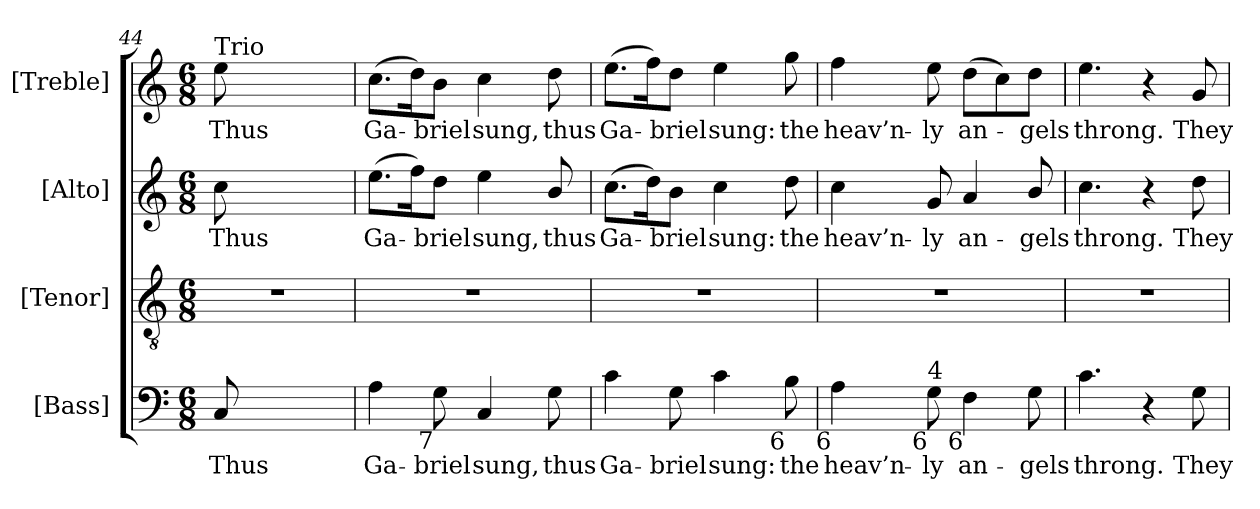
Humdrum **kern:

**kern	**text	**kern	**kern	**text	**kern	**text
*part4	*part4	*part3	*part2	*part2	*part1	*part1
*staff4	*staff4	*staff3	*staff2	*staff2	*staff1	*staff1
*I"[Bass]	*	*I"[Tenor]	*I"[Alto]	*	*I"[Treble]	*
*I'B.	*	*I'T.	*I'A.	*	*	*
!!LO:PB:g=z
*clefF4	*	*clefGv2	*clefG2	*	*clefG2	*
*	*	*ITrd7c12	*	*	*	*
*k[]	*	*k[]	*k[]	*	*k[]	*
*C:	*	*C:	*C:	*	*C:	*
*M6/8	*	*M6/8	*M6/8	*	*M6/8	*
=44	=44	=44	=44	=44	=44	=44
!	!LO:LY:b:color=#000000	!LO:N:vis=1	!	!	!	!
!	!	!	!	!LO:LY:b:color=#000000	!	!
!	!	!	!	!	!LO:TX:a:t=Trio	!
!	!	!	!	!	!	!LO:LY:b:color=#000000
8Ci/	Thus	2.r	8cci\	Thus	8eei\	Thus
2ryy	.	.	2ryy	.	2ryy	.
8ryy	.	.	8ryy	.	8ryy	.
=45	=45	=45	=45	=45	=45	=45
!	!LO:LY:b:color=#000000	!LO:N:vis=1	!	!	!	!
!	!	!	!	!LO:LY:b:color=#000000	!	!
!	!	!	!	!	!	!LO:LY:b:color=#000000
4Ai\	Ga-	2.r	(8.eei\L	Ga-	(8.cci\L	Ga-
.	.	.	16ffi\K)	.	16ddi\K)	.
!	!LO:LY:b:color=#000000	!	!	!	!	!
!	!	!	!	!LO:LY:b:color=#000000	!	!
!LO:TX:b:rj:t=7	!	!	!	!	!	!
!	!	!	!	!	!	!LO:LY:b:color=#000000
8Gi\	-briel	.	8ddi\J	-briel	8bi\J	-briel
!	!LO:LY:b:color=#000000	!	!	!	!	!
!	!	!	!	!LO:LY:b:color=#000000	!	!
!	!	!	!	!	!	!LO:LY:b:color=#000000
4Ci/	sung,	.	4eei\	sung,	4cci\	sung,
!	!LO:LY:b:color=#000000	!	!	!	!	!
!	!	!	!	!LO:LY:b:color=#000000	!	!
!	!	!	!	!	!	!LO:LY:b:color=#000000
8Gi\	thus	.	8bi/	thus	8ddi\	thus
=46	=46	=46	=46	=46	=46	=46
!	!LO:LY:b:color=#000000	!LO:N:vis=1	!	!	!	!
!	!	!	!	!LO:LY:b:color=#000000	!	!
!	!	!	!	!	!	!LO:LY:b:color=#000000
4ci\	Ga-	2.r	(8.cci\L	Ga-	(8.eei\L	Ga-
.	.	.	16ddi\K)	.	16ffi\K)	.
!	!LO:LY:b:color=#000000	!	!	!	!	!
!	!	!	!	!LO:LY:b:color=#000000	!	!
!	!	!	!	!	!	!LO:LY:b:color=#000000
8Gi\	-briel	.	8bi\J	-briel	8ddi\J	-briel
!	!LO:LY:b:color=#000000	!	!	!	!	!
!	!	!	!	!LO:LY:b:color=#000000	!	!
!	!	!	!	!	!	!LO:LY:b:color=#000000
4ci\	sung:	.	4cci\	sung:	4eei\	sung:
!	!LO:LY:b:color=#000000	!	!	!	!	!
!	!	!	!	!LO:LY:b:color=#000000	!	!
!LO:TX:b:rj:t=6	!	!	!	!	!	!
!	!	!	!	!	!	!LO:LY:b:color=#000000
8Bi\	the	.	8ddi\	the	8ggi\	the
=47	=47	=47	=47	=47	=47	=47
!	!LO:LY:b:color=#000000	!LO:N:vis=1	!	!	!	!
!	!	!	!	!LO:LY:b:color=#000000	!	!
!LO:TX:b:rj:t=6	!	!	!	!	!	!
!	!	!	!	!	!	!LO:LY:b:color=#000000
4Ai\	heav’n-	2.r	4cci\	heav’n-	4ffi\	heav’n-
!	!LO:LY:b:color=#000000	!	!	!	!	!
!	!	!	!	!LO:LY:b:color=#000000	!	!
!LO:TX:b:rj:t=6	!	!	!	!	!	!
!LO:TX:t=4	!	!	!	!	!	!
!	!	!	!	!	!	!LO:LY:b:color=#000000
8Gi\	-ly	.	8gi/	-ly	8eei\	-ly
!	!LO:LY:b:color=#000000	!	!	!	!	!
!	!	!	!	!LO:LY:b:color=#000000	!	!
!LO:TX:b:rj:t=6	!	!	!	!	!	!
!	!	!	!	!	!	!LO:LY:b:color=#000000
4Fi\	an-	.	4ai/	an-	(8ddi\L	an-
.	.	.	.	.	8cci\)	.
!	!LO:LY:b:color=#000000	!	!	!	!	!
!	!	!	!	!LO:LY:b:color=#000000	!	!
!	!	!	!	!	!	!LO:LY:b:color=#000000
8Gi\	-gels	.	8bi/	-gels	8ddi\J	-gels
=48	=48	=48	=48	=48	=48	=48
!	!LO:LY:b:color=#000000	!LO:N:vis=1	!	!	!	!
!	!	!	!	!LO:LY:b:color=#000000	!	!
!	!	!	!	!	!	!LO:LY:b:color=#000000
4.ci\	throng.	2.r	4.cci\	throng.	4.eei\	throng.
4r	.	.	4r	.	4r	.
!	!LO:LY:b:color=#000000	!	!	!	!	!
!	!	!	!	!LO:LY:b:color=#000000	!	!
!	!	!	!	!	!	!LO:LY:b:color=#000000
8Gi\	They	.	8ddi\	They	8gi/	They
=	=	=	=	=	=	=
*-	*-	*-	*-	*-	*-	*-
